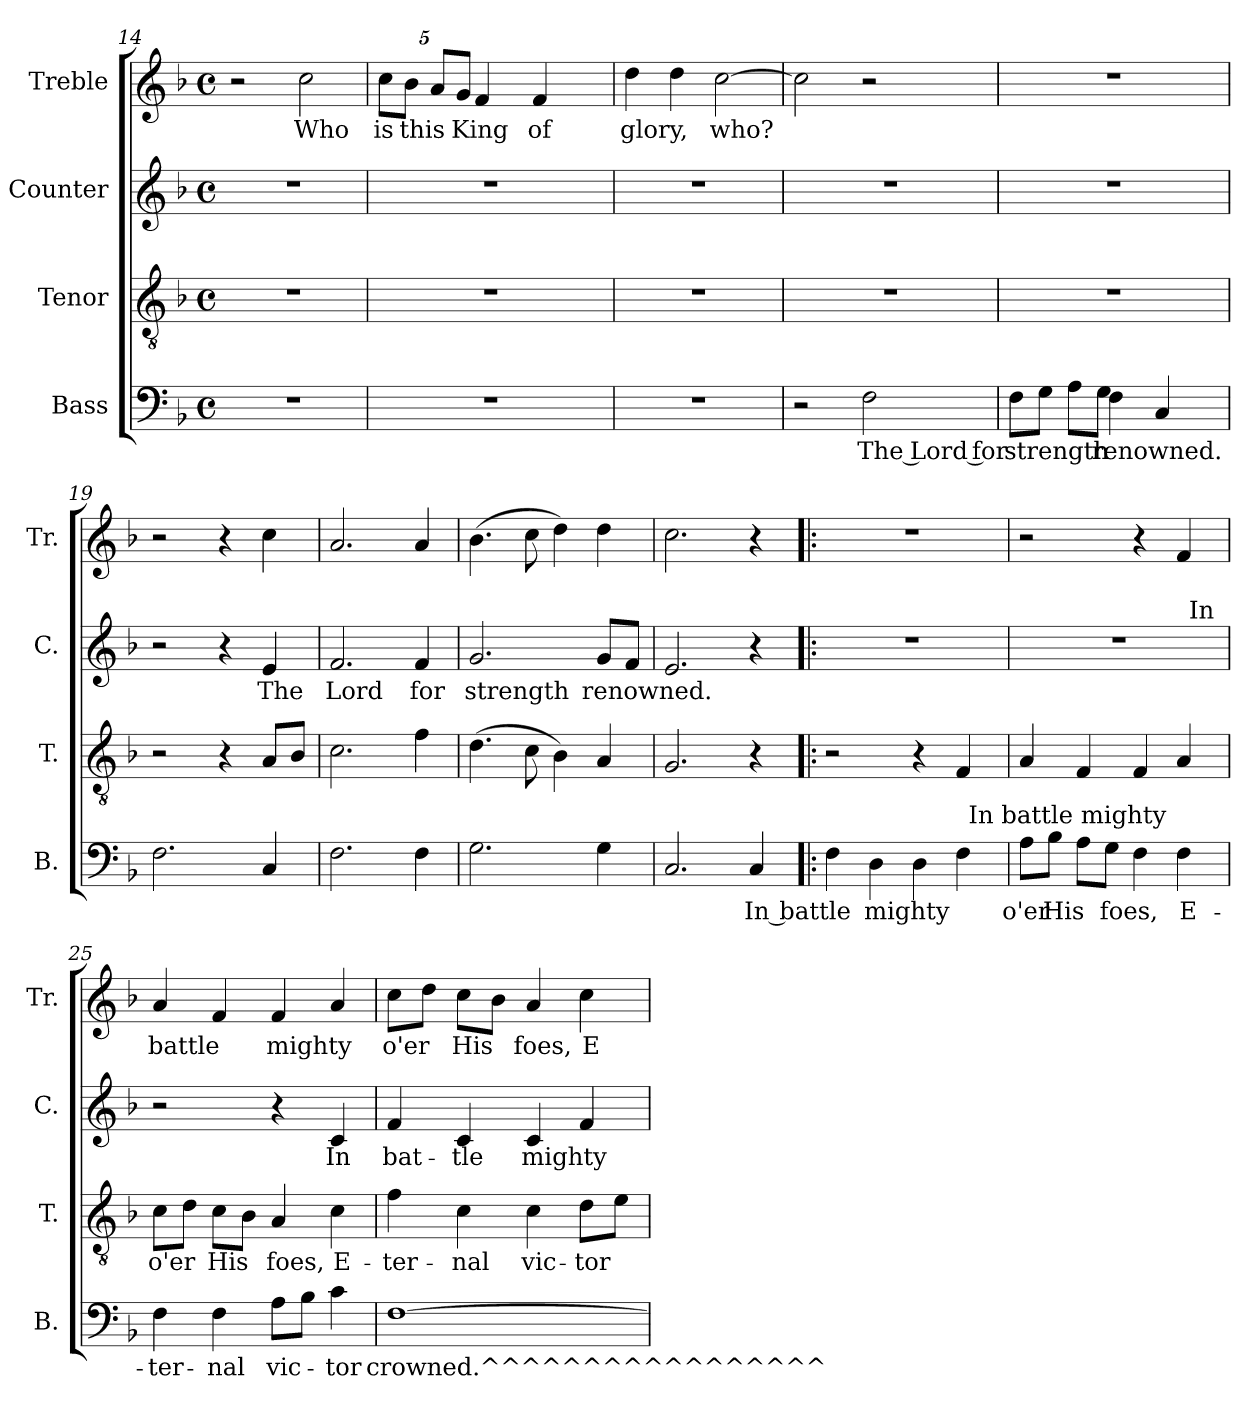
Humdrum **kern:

**kern	**text	**kern	**text	**kern	**text	**kern	**text
*part4	*part4	*part3	*part3	*part2	*part2	*part1	*part1
*staff4	*staff4	*staff3	*staff3	*staff2	*staff2	*staff1	*staff1
*I"Bass	*	*I"Tenor	*	*I"Counter	*	*I"Treble	*
*I'B.	*	*I'T.	*	*I'C.	*	*I'Tr.	*
!!LO:LB:g=z
*clefF4	*	*clefGv2	*	*clefG2	*	*clefG2	*
*k[b-]	*	*k[b-]	*	*k[b-]	*	*k[b-]	*
*F:	*	*F:	*	*F:	*	*F:	*
*M4/4	*	*M4/4	*	*M4/4	*	*M4/4	*
*met(c)	*	*met(c)	*	*met(c)	*	*met(c)	*
=14	=14	=14	=14	=14	=14	=14	=14
1r	.	1r	.	1r	.	2r	.
!	!	!	!	!	!	!	!LO:LY:b
.	.	.	.	.	.	2cc\	Who
=15	=15	=15	=15	=15	=15	=15	=15
*	*	*	*	*	*	*Xbrackettup	*
!	!	!	!	!	!	!	!LO:LY:b
*	*	*	*	*	*	*^	*
1r	.	1r	.	1r	.	10cc<\L	40%13ryy	is
!	!	!	!	!	!	!LO:N:head=solid	!	!LO:LY:b
.	.	.	.	.	.	10b-\J	.	this
!	!	!	!	!	!	!LO:N:head=solid	!	!
.	.	.	.	.	.	10a/L	.	.
!	!	!	!	!	!	!	!	!LO:LY:b
.	.	.	.	.	.	10g/J	.	King
!	!	!	!	!	!	!	!LO:N:head=solid	!
.	.	.	.	.	.	.	4f/	.
.	.	.	.	.	.	40%7ryy	.	.
!	!	!	!	!	!	!	!LO:N:head=solid	!LO:LY:b
.	.	.	.	.	.	40%17ryy	4f/	of
.	.	.	.	.	.	.	40%7ryy	.
=16	=16	=16	=16	=16	=16	=16	=16	=16
!	!	!	!	!	!	!LO:N:head=solid	!	!LO:LY:b
*	*	*	*	*	*	*v	*v	*
1r	.	1r	.	1r	.	4dd\	glory,
!	!	!	!	!	!	!LO:N:head=solid	!
.	.	.	.	.	.	4dd\	.
!	!	!	!	!	!	!	!LO:LY:b
.	.	.	.	.	.	[>2cc\	who?
=17	=17	=17	=17	=17	=17	=17	=17
2r	.	1r	.	1r	.	2cc\]	.
!	!LO:LY:b:rj	!	!	!	!	!	!
2F\	The Lord for	.	.	.	.	2r	.
=18	=18	=18	=18	=18	=18	=18	=18
!LO:N:head=solid	!LO:LY:b	!LO:N:vis=1	!	!LO:N:vis=1	!	!LO:N:vis=1	!
*^	*	*	*	*	*	*	*
8F\L	4.ryy	strength	1r	.	1r	.	1r	.
8G\J	.	.	.	.	.	.	.	.
!LO:N:head=solid	!	!	!	!	!	!	!	!
8A\L	.	.	.	.	.	.	.	.
!	!LO:N:head=solid	!LO:LY:b	!	!	!	!	!	!
8G\J	4F\	renowned.	.	.	.	.	.	.
8ryy	.	.	.	.	.	.	.	.
4.ryy	4C/	.	.	.	.	.	.	.
.	8ryy	.	.	.	.	.	.	.
*v	*v	*	*	*	*	*	*	*
=19	=19	=19	=19	=19	=19	=19	=19
2.F\	.	2r	.	2r	.	2r	.
.	.	4r	.	4r	.	4r	.
!	!	!LO:N:head=solid	!	!LO:N:head=solid	!LO:LY:b	!	!
4C/	.	8A/L	.	4e/	The	4cc\	.
!	!	!LO:N:head=solid	!	!	!	!	!
.	.	8B-/J	.	.	.	.	.
=20	=20	=20	=20	=20	=20	=20	=20
!	!	!	!	!	!LO:LY:b	!LO:N:head=open	!
2.F\	.	2.c\	.	2.f/	Lord	2.a/	.
!LO:N:head=solid	!	!LO:N:head=solid	!	!LO:N:head=solid	!LO:LY:b:rj	!LO:N:head=solid	!
4F\	.	4f\	.	4f/	for	4a/	.
=21	=21	=21	=21	=21	=21	=21	=21
!	!	!LO:N:head=solid	!	!	!LO:LY:b	!LO:N:head=solid	!
2.G\	.	(>4.d\	.	2.g/	strength	(>4.b-\	.
.	.	8c\	.	.	.	8cc\	.
!	!	!LO:N:head=solid	!	!	!	!LO:N:head=solid	!
.	.	4B-\)	.	.	.	4dd\)	.
!	!	!LO:N:head=solid	!	!	!LO:LY:b	!LO:N:head=solid	!
4G\	.	4A/	.	8g/L	renowned.	4dd\	.
!	!	!	!	!LO:N:head=solid	!	!	!
.	.	.	.	8f/J	.	.	.
=22	=22	=22	=22	=22	=22	=22	=22
!	!	!	!	!LO:N:head=open	!	!	!
2.C/	.	2.G/	.	2.e/	.	2.cc\	.
!	!LO:LY:b	!	!	!	!	!	!
4C/	In battle	4r	.	4r	.	4r	.
=23!|:	=23!|:	=23!|:	=23!|:	=23!|:	=23!|:	=23!|:	=23!|:
!LO:N:head=solid	!	!	!	!	!	!	!
*^	*	*	*	*	*	*	*
4F\	2ryy	.	2r	.	1r	.	1r	.
!LO:N:head=solid	!	!LO:LY:b	!	!	!	!	!	!
4D\	.	mighty	.	.	.	.	.	.
!LO:N:head=solid	!	!	!	!	!	!	!	!
4D\	4ryy	.	4r	.	.	.	.	.
!LO:N:head=solid	!	!	!LO:N:head=solid	!	!	!	!	!
4F\	32ryy	.	4F/	.	.	.	.	.
!	!LO:TX:a:t=In battle mighty	!	!	!	!	!	!	!
.	8..ryy	.	.	.	.	.	.	.
=24	=24	=24	=24	=24	=24	=24	=24	=24
!LO:N:head=solid	!	!LO:LY:b	!LO:N:head=solid	!	!	!	!	!
*v	*v	*	*	*	*^	*	*	*
8A\L	o'er	4A/	.	1r	2ryy	.	2r	.
!LO:N:head=solid	!LO:LY:b	!	!	!	!	!	!	!
8B-\J	His	.	.	.	.	.	.	.
!LO:N:head=solid	!	!LO:N:head=solid	!	!	!	!	!	!
8A\L	.	4F/	.	.	.	.	.	.
!	!LO:LY:b	!	!	!	!	!	!	!
8G\J	foes,	.	.	.	.	.	.	.
!LO:N:head=solid	!	!LO:N:head=solid	!	!	!	!	!	!
4F\	.	4F/	.	.	4ryy	.	4r	.
!LO:N:head=solid	!LO:LY:b	!LO:N:head=solid	!	!	!	!	!LO:N:head=solid	!
4F\	E-	4A/	.	.	32ryy	.	4f/	.
!	!	!	!	!	!LO:TX:a:t=In	!	!	!
.	.	.	.	.	8..ryy	.	.	.
!!LO:PB:g=z
=25	=25	=25	=25	=25	=25	=25	=25	=25
!LO:N:head=solid	!LO:LY:b	!	!LO:LY:b	!	!	!	!LO:N:head=solid	!LO:LY:b
*	*	*	*	*v	*v	*	*	*
4F\	-ter-	8c\L	o'er	2r	.	4a/	battle
!	!	!LO:N:head=solid	!	!	!	!	!
.	.	8d\J	.	.	.	.	.
!LO:N:head=solid	!LO:LY:b	!	!LO:LY:b	!	!	!LO:N:head=solid	!
4F\	-nal	8c\L	His	.	.	4f/	.
!	!	!LO:N:head=solid	!	!	!	!	!
.	.	8B-\J	.	.	.	.	.
!LO:N:head=solid	!LO:LY:b	!LO:N:head=solid	!LO:LY:b	!	!	!LO:N:head=solid	!LO:LY:b
8A\L	vic-	4A/	foes,	4r	.	4f/	mighty
!LO:N:head=solid	!	!	!	!	!	!	!
8B-\J	.	.	.	.	.	.	.
!	!LO:LY:b	!	!LO:LY:b	!	!LO:LY:b	!LO:N:head=solid	!
4c\	-tor	4c\	E-	4c/	In	4a/	.
=26	=26	=26	=26	=26	=26	=26	=26
!	!LO:LY:b	!LO:N:head=solid	!LO:LY:b	!LO:N:head=solid	!LO:LY:b	!	!LO:LY:b
[>1F	crowned.^^^^^^^^^^^^^^^^^	4f\	-ter-	4f/	bat-	8cc\L	o'er
!	!	!	!	!	!	!LO:N:head=solid	!
.	.	.	.	.	.	8dd\J	.
!	!	!	!LO:LY:b	!	!LO:LY:b	!	!LO:LY:b
.	.	4c\	-nal	4c/	-tle	8cc\L	His
!	!	!	!	!	!	!LO:N:head=solid	!
.	.	.	.	.	.	8b-\J	.
!	!	!	!LO:LY:b	!	!LO:LY:b	!LO:N:head=solid	!LO:LY:b
.	.	4c\	vic-	4c/	mighty	4a/	foes,
!	!	!LO:N:head=solid	!LO:LY:b	!LO:N:head=solid	!	!	!LO:LY:b
.	.	8d\L	-tor	4f/	.	4cc\	E-
!	!	!LO:N:head=solid	!	!	!	!	!
.	.	8e\J	.	.	.	.	.
=	=	=	=	=	=	=	=
*-	*-	*-	*-	*-	*-	*-	*-
